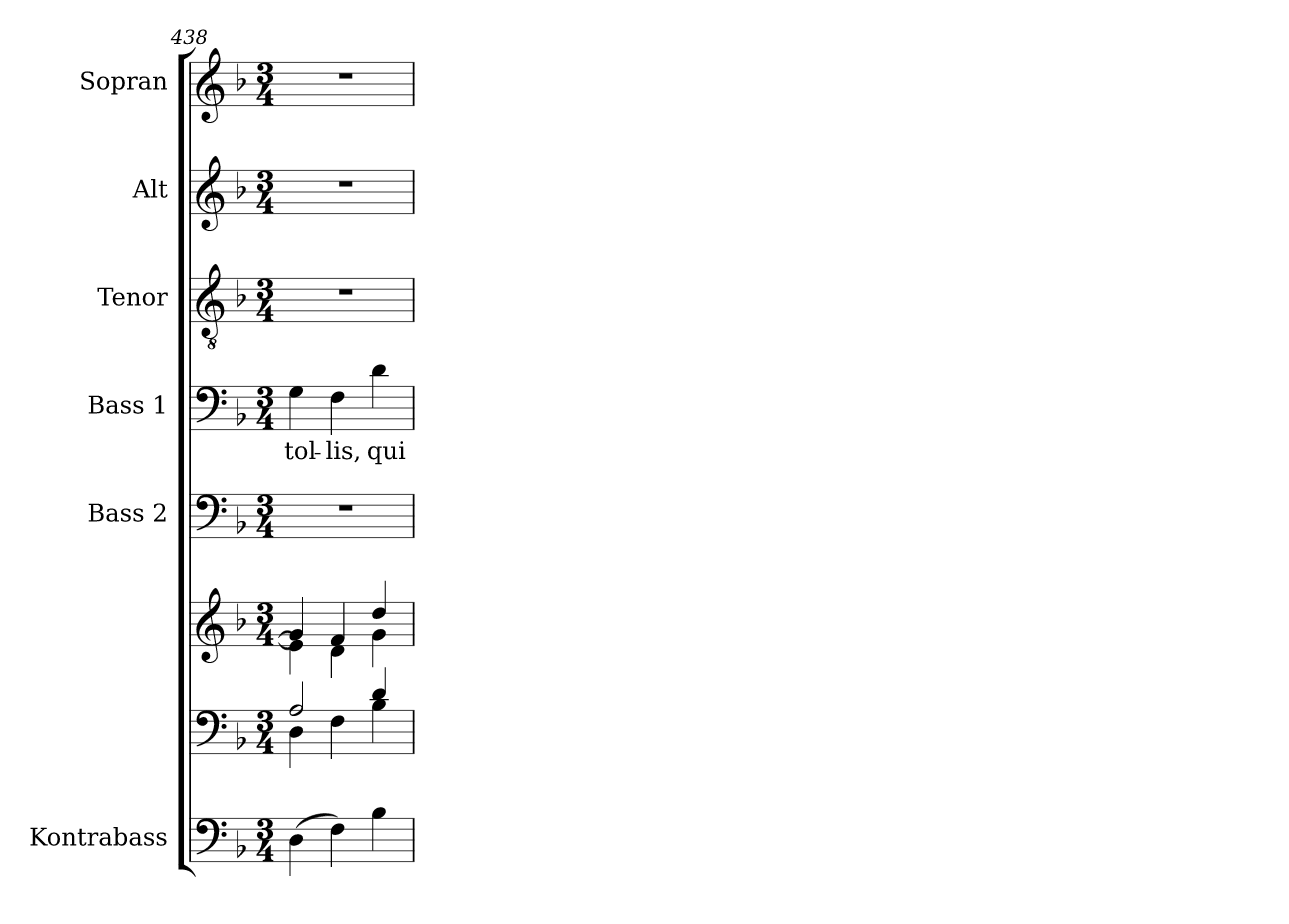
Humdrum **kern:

**kern	**kern	**kern	**kern	**kern	**text	**kern	**kern	**kern
*part7	*part6	*part6	*part5	*part4	*part4	*part3	*part2	*part1
*staff8	*staff7	*staff6	*staff5	*staff4	*staff4	*staff3	*staff2	*staff1
*I"Kontrabass	*	*	*I"Bass 2	*I"Bass 1	*	*I"Tenor	*I"Alt	*I"Sopran
*I'Kb.	*	*	*I'B. 2	*I'B. 1	*	*I'T.	*I'A.	*I'S.
*clefF4	*clefF4	*clefG2	*clefF4	*clefF4	*	*clefGv2	*clefG2	*clefG2
*ITrd7c12	*	*	*	*	*	*	*	*
*k[b-]	*k[b-]	*k[b-]	*k[b-]	*k[b-]	*	*k[b-]	*k[b-]	*k[b-]
*F:	*F:	*F:	*F:	*F:	*	*F:	*F:	*F:
*M3/4	*M3/4	*M3/4	*M3/4	*M3/4	*	*M3/4	*M3/4	*M3/4
=438	=438	=438	=438	=438	=438	=438	=438	=438
*	*^	*^	*	*	*	*	*	*
!	!	!	!	!	!	!	!LO:LY:b	!	!	!
(>4DD\	2A/	4D\	4g/]	4e\]	2.r	4G\	tol-	2.r	2.r	2.r
!	!	!	!	!	!	!	!LO:LY:b	!	!	!
4FF\)	.	4F\	4f/	4d\	.	4F\	-lis,	.	.	.
!	!	!	!	!	!	!	!LO:LY:b	!	!	!
4BB-\	4d/	4B-\	4dd/	4g\	.	4d\	qui	.	.	.
*	*v	*v	*	*	*	*	*	*	*	*
*	*	*v	*v	*	*	*	*	*	*
=	=	=	=	=	=	=	=	=
*-	*-	*-	*-	*-	*-	*-	*-	*-
